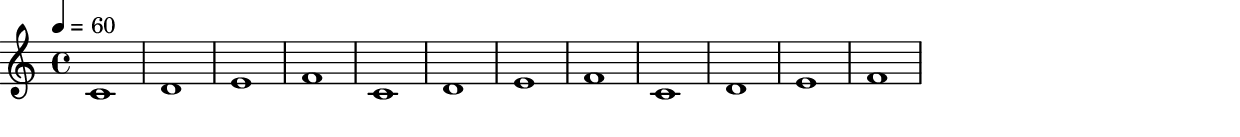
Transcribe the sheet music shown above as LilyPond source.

%% Generated by lilypond-book
%% Options: [exampleindent=10.16\mm,indent=0\mm,line-width=160\mm,paper-height=845.047\pt,paper-width=597.508\pt,papersize='(cons (* 597.508 pt) (* 845.047 pt))]
\include "lilypond-book-preamble.ly"


% ****************************************************************
% Start cut-&-pastable-section
% ****************************************************************

#(ly:set-option 'eps-box-padding 3.000000)



\paper {
  #(set-paper-size '(cons (* 597.508 pt) (* 845.047 pt)))
  indent = 0\mm
  line-width = 160\mm
  % offset the left padding, also add 1mm as lilypond creates cropped
  % images with a little space on the right
  line-width = #(- line-width (* mm  3.000000) (* mm 1))
}

\layout {
  
}




% ****************************************************************
% ly snippet:
% ****************************************************************
\sourcefilename "out-www/recovered/repeat-segno-midi.ly"
\sourcefileline 0
% Lily was here -- automatically converted by midi2ly.py from out-www/repeat-segno.midi
\version "2.14.0"

\layout {
  \context {
    \Voice
    \remove Note_heads_engraver
    \consists Completion_heads_engraver
    \remove Rest_engraver
    \consists Completion_rest_engraver
  }
}

% included from ./out-www/repeat-segno.header
\header {
texidoc=""
options=""
}
% end

trackAchannelA = {
  
  % [TEXT_EVENT] creator: 
  
  % [TEXT_EVENT] LilyPond 2.25.34              
  
  \time 4/4
  
  \tempo 4 = 60
  \skip 1 
  | % 2
  
  % [MARKER] ~~~~
  \skip 1 
  | % 3
  
  % [MARKER] ~~~~
  \skip \breve. 
  % [MARKER] ~~~~~~~~
  \skip 1 
  | % 7
  
  % [MARKER] ~~~~~~~~
  \skip \breve. 
  % [MARKER] ~~~~~~~3~~~~~~~
  \skip 1 
  | % 11
  
  % [MARKER] ~~~~~~~3~~~~~~~
  \skip \breve 
}

trackA = <<
  \context Voice = voiceA \trackAchannelA
>>


trackBchannelA = {
  
  \set Staff.instrumentName = "\new:"
  \skip \maxima. 
}

trackBchannelB = \relative c {
  c'1 
  | % 2
  d 
  | % 3
  e 
  | % 4
  f 
  | % 5
  c 
  | % 6
  d 
  | % 7
  e 
  | % 8
  f 
  | % 9
  c 
  | % 10
  d 
  | % 11
  e 
  | % 12
  f 
  | % 13
  
}

trackB = <<
  \context Voice = voiceA \trackBchannelA
  \context Voice = voiceB \trackBchannelB
>>


\score {
  <<
    \context Staff=trackB \trackA
    \context Staff=trackB \trackB
  >>
  \layout {}
  \midi {}
}



% ****************************************************************
% end ly snippet
% ****************************************************************
